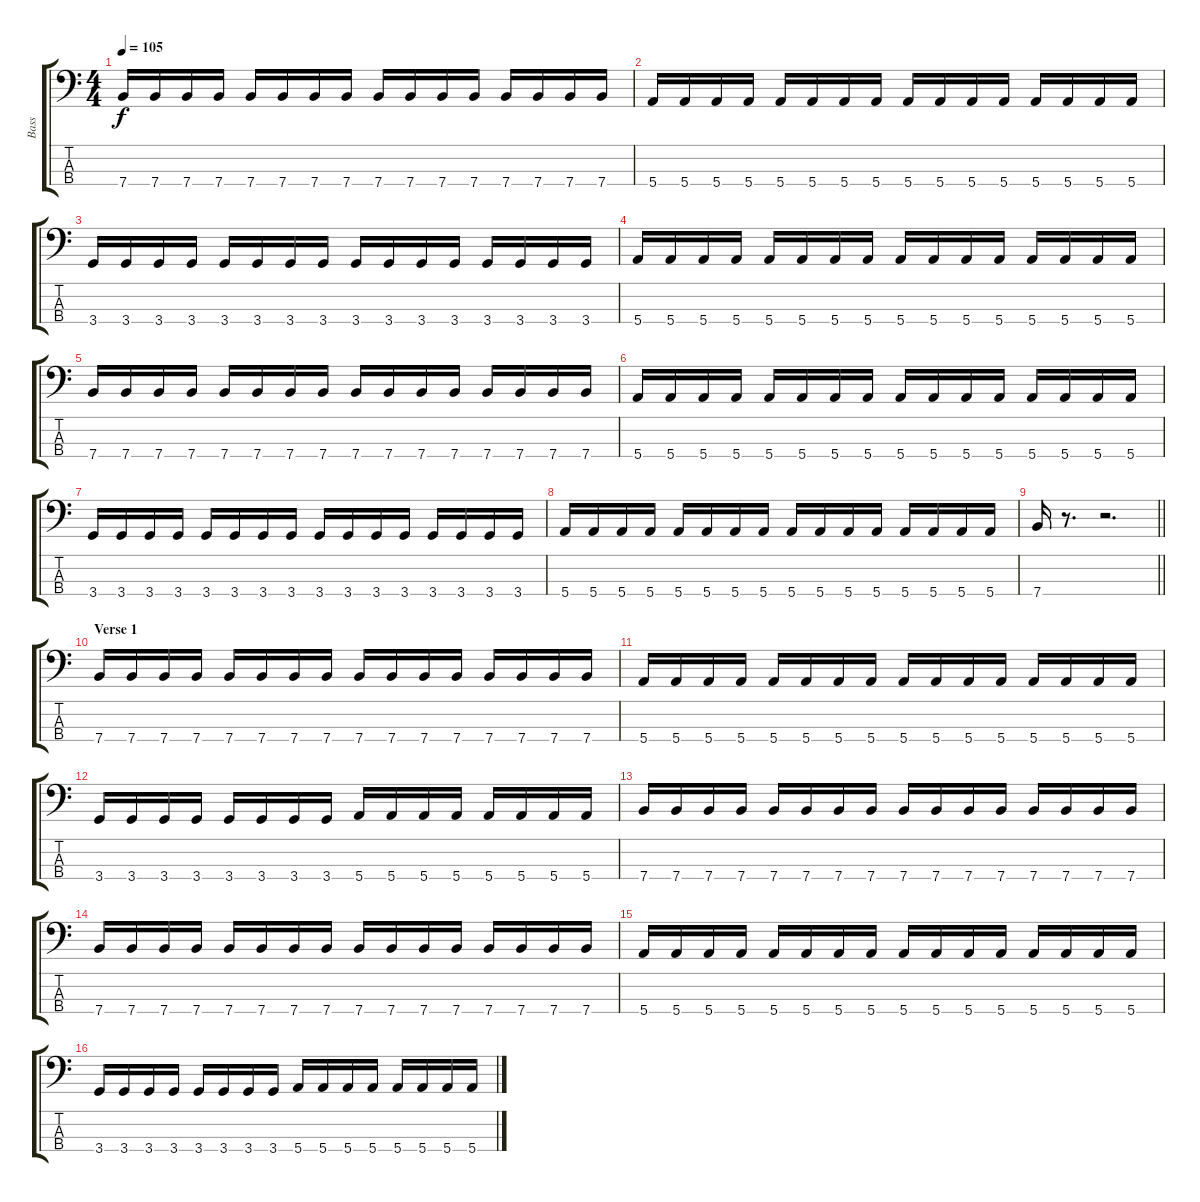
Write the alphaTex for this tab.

\track ("Bass" "Bass") {instrument electricbassfinger}
\staff {score tabs}
\tuning (G2 D2 A1 E1) {hide}
\ts (4 4)
\tempo 105
\clef f4
\ks c
7.4.16{dy f} 7.4.16 7.4.16 7.4.16 7.4.16 7.4.16 7.4.16 7.4.16 7.4.16 7.4.16 7.4.16 7.4.16 7.4.16 7.4.16 7.4.16 7.4.16 |
5.4.16 5.4.16 5.4.16 5.4.16 5.4.16 5.4.16 5.4.16 5.4.16 5.4.16 5.4.16 5.4.16 5.4.16 5.4.16 5.4.16 5.4.16 5.4.16 |
3.4.16 3.4.16 3.4.16 3.4.16 3.4.16 3.4.16 3.4.16 3.4.16 3.4.16 3.4.16 3.4.16 3.4.16 3.4.16 3.4.16 3.4.16 3.4.16 |
5.4.16 5.4.16 5.4.16 5.4.16 5.4.16 5.4.16 5.4.16 5.4.16 5.4.16 5.4.16 5.4.16 5.4.16 5.4.16 5.4.16 5.4.16 5.4.16 |
7.4.16 7.4.16 7.4.16 7.4.16 7.4.16 7.4.16 7.4.16 7.4.16 7.4.16 7.4.16 7.4.16 7.4.16 7.4.16 7.4.16 7.4.16 7.4.16 |
5.4.16 5.4.16 5.4.16 5.4.16 5.4.16 5.4.16 5.4.16 5.4.16 5.4.16 5.4.16 5.4.16 5.4.16 5.4.16 5.4.16 5.4.16 5.4.16 |
3.4.16 3.4.16 3.4.16 3.4.16 3.4.16 3.4.16 3.4.16 3.4.16 3.4.16 3.4.16 3.4.16 3.4.16 3.4.16 3.4.16 3.4.16 3.4.16 |
5.4.16 5.4.16 5.4.16 5.4.16 5.4.16 5.4.16 5.4.16 5.4.16 5.4.16 5.4.16 5.4.16 5.4.16 5.4.16 5.4.16 5.4.16 5.4.16 |
\barLineRight lightlight
7.4.16 r.8{d} r.2{d} |
\section ("" "Verse 1")
7.4.16 7.4.16 7.4.16 7.4.16 7.4.16 7.4.16 7.4.16 7.4.16 7.4.16 7.4.16 7.4.16 7.4.16 7.4.16 7.4.16 7.4.16 7.4.16 |
5.4.16 5.4.16 5.4.16 5.4.16 5.4.16 5.4.16 5.4.16 5.4.16 5.4.16 5.4.16 5.4.16 5.4.16 5.4.16 5.4.16 5.4.16 5.4.16 |
3.4.16 3.4.16 3.4.16 3.4.16 3.4.16 3.4.16 3.4.16 3.4.16 5.4.16 5.4.16 5.4.16 5.4.16 5.4.16 5.4.16 5.4.16 5.4.16 |
7.4.16 7.4.16 7.4.16 7.4.16 7.4.16 7.4.16 7.4.16 7.4.16 7.4.16 7.4.16 7.4.16 7.4.16 7.4.16 7.4.16 7.4.16 7.4.16 |
7.4.16 7.4.16 7.4.16 7.4.16 7.4.16 7.4.16 7.4.16 7.4.16 7.4.16 7.4.16 7.4.16 7.4.16 7.4.16 7.4.16 7.4.16 7.4.16 |
5.4.16 5.4.16 5.4.16 5.4.16 5.4.16 5.4.16 5.4.16 5.4.16 5.4.16 5.4.16 5.4.16 5.4.16 5.4.16 5.4.16 5.4.16 5.4.16 |
3.4.16 3.4.16 3.4.16 3.4.16 3.4.16 3.4.16 3.4.16 3.4.16 5.4.16 5.4.16 5.4.16 5.4.16 5.4.16 5.4.16 5.4.16 5.4.16
